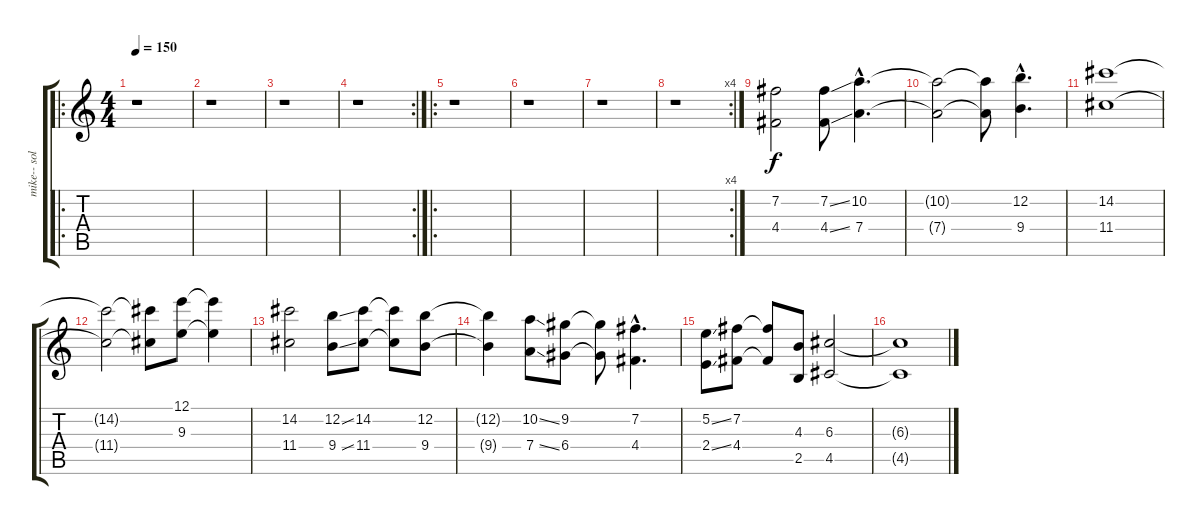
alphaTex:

\track ("mike-- solo" "mike-- sol") {instrument overdrivenguitar}
\staff {score tabs}
\tuning (E4 B3 G3 D3 A2 E2) {hide}
\ro
\ts (4 4)
\tempo 150
\clef g2
\ks c
r.1{dy f instrument overdrivenguitar} |
r.1 |
r.1 |
\rc 2
r.1 |
\ro
r.1 |
r.1 |
r.1 |
\rc 4
r.1 |
(7.2 4.4).2 (7.2{ss} 4.4{ss}).8 (10.2{hac} 7.4{hac}).4{d} |
(10.2{t} 7.4{t}).2 (10.2{t} 7.4{t}).8 (12.2{hac} 9.4{hac}).4{d} |
(14.2 11.4).1 |
(14.2{t} 11.4{t}).2 (14.2{t} 11.4{t}).8 (12.1 9.3).8 (12.1{t} 9.3{t}).4 |
(14.2 11.4).2 (12.2{ss} 9.4{ss}).8 (14.2 11.4).8 (14.2{t} 11.4{t}).8 (12.2 9.4).8 |
(12.2{t} 9.4{t}).4 (10.2{ss} 7.4{ss}).8 (9.2 6.4).8 (9.2{t} 6.4{t}).8 (7.2{hac} 4.4{hac}).4{d} |
(5.2{ss} 2.4{ss}).8 (7.2 4.4).8 (7.2{t} 4.4{t}).8 (4.3 2.5).8 (6.3 4.5).2 |
(6.3{t} 4.5{t}).1
